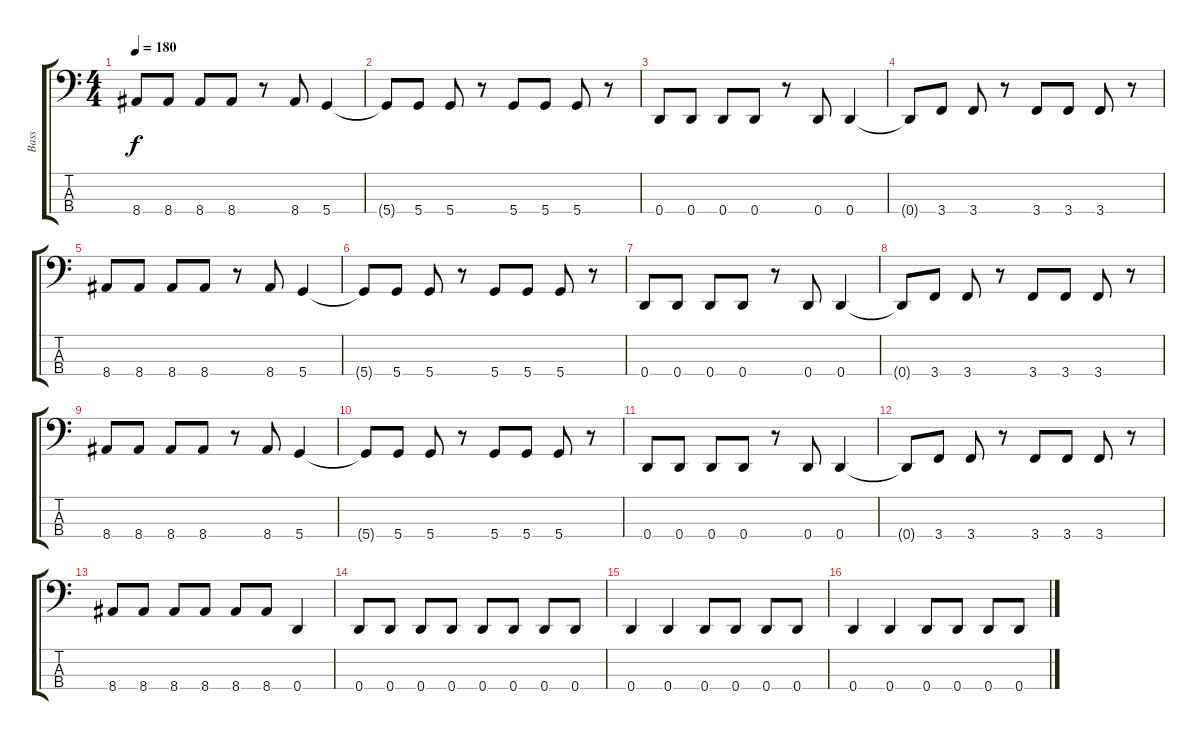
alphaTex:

\track ("Bass" "Bass") {instrument electricbassfinger}
\staff {score tabs}
\tuning (G2 D2 A1 D1) {hide}
\ts (4 4)
\tempo 180
\clef f4
\ks c
8.4.8{dy f} 8.4.8 8.4.8 8.4.8 r.8 8.4.8 5.4.4 |
5.4{t}.8 5.4.8 5.4.8 r.8 5.4.8 5.4.8 5.4.8 r.8 |
0.4.8 0.4.8 0.4.8 0.4.8 r.8 0.4.8 0.4.4 |
0.4{t}.8 3.4.8 3.4.8 r.8 3.4.8 3.4.8 3.4.8 r.8 |
8.4.8 8.4.8 8.4.8 8.4.8 r.8 8.4.8 5.4.4 |
5.4{t}.8 5.4.8 5.4.8 r.8 5.4.8 5.4.8 5.4.8 r.8 |
0.4.8 0.4.8 0.4.8 0.4.8 r.8 0.4.8 0.4.4 |
0.4{t}.8 3.4.8 3.4.8 r.8 3.4.8 3.4.8 3.4.8 r.8 |
8.4.8 8.4.8 8.4.8 8.4.8 r.8 8.4.8 5.4.4 |
5.4{t}.8 5.4.8 5.4.8 r.8 5.4.8 5.4.8 5.4.8 r.8 |
0.4.8 0.4.8 0.4.8 0.4.8 r.8 0.4.8 0.4.4 |
0.4{t}.8 3.4.8 3.4.8 r.8 3.4.8 3.4.8 3.4.8 r.8 |
8.4.8 8.4.8 8.4.8 8.4.8 8.4.8 8.4.8 0.4.4 |
0.4.8 0.4.8 0.4.8 0.4.8 0.4.8 0.4.8 0.4.8 0.4.8 |
0.4.4 0.4.4 0.4.8 0.4.8 0.4.8 0.4.8 |
0.4.4 0.4.4 0.4.8 0.4.8 0.4.8 0.4.8
